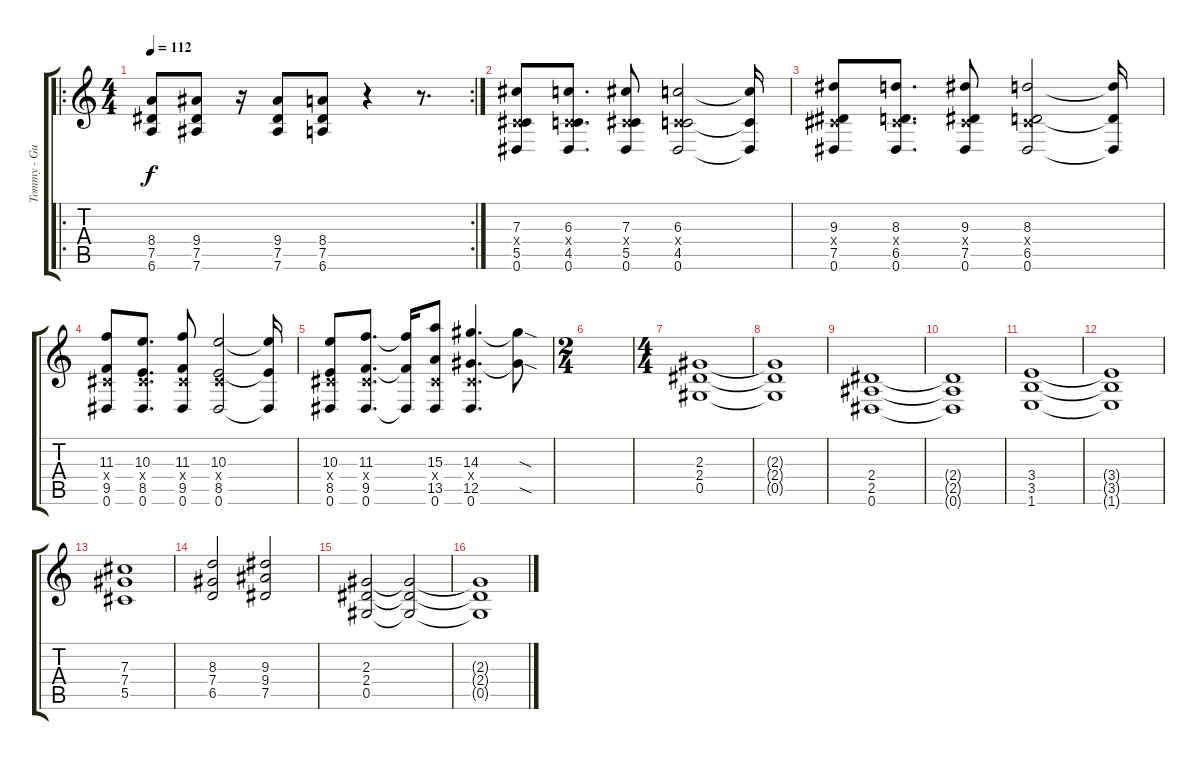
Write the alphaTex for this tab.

\track ("Tommy - Guitar" "Tommy - Gu") {instrument distortionguitar}
\staff {score tabs}
\tuning (Eb4 Bb3 Gb3 Db3 Ab2 Eb2) {hide}
\ro
\rc 2
\ts (4 4)
\tempo 112
\clef g2
\ks c
(8.4 7.5 6.6).8{dy f} (9.4 7.5 7.6).8 r.16 (9.4 7.5 7.6).8 (8.4 7.5 6.6).8 r.4 r.8{d} |
(7.3 0.4{x} 5.5 0.6).8 (6.3 0.4{x} 4.5 0.6).8{d} (7.3 0.4{x} 5.5 0.6).8 (6.3 0.4{x} 4.5 0.6).2 (6.3{t} 4.5{t} 0.6{t}).16 |
(9.3 0.4{x} 7.5 0.6).8 (8.3 0.4{x} 6.5 0.6).8{d} (9.3 0.4{x} 7.5 0.6).8 (8.3 0.4{x} 6.5 0.6).2 (8.3{t} 6.5{t} 0.6{t}).16 |
(11.3 0.4{x} 9.5 0.6).8 (10.3 0.4{x} 8.5 0.6).8{d} (11.3 0.4{x} 9.5 0.6).8 (10.3 0.4{x} 8.5 0.6).2 (10.3{t} 8.5{t} 0.6{t}).16 |
(10.3 0.4{x} 8.5 0.6).8 (11.3 0.4{x} 9.5 0.6).8{d} (11.3{t} 9.5{t} 0.6{t}).16 (15.3 0.4{x} 13.5 0.6).8 (14.3 0.4{x} 12.5 0.6).4{d} (14.3{sod t} 12.5{sod t}).8 |
\ts (2 4)
|
\ts (4 4)
(2.3 2.4 0.5).1 |
(2.3{t} 2.4{t} 0.5{t}).1 |
(2.4 2.5 0.6).1 |
(2.4{t} 2.5{t} 0.6{t}).1 |
(3.4 3.5 1.6).1 |
(3.4{t} 3.5{t} 1.6{t}).1 |
(7.3 7.4 5.5).1 |
(8.3 7.4 6.5).2 (9.3 9.4 7.5).2 |
(2.3 2.4 0.5).2 (2.3{t} 2.4{t} 0.5{t}).2{volume 0} |
(2.3{t} 2.4{t} 0.5{t}).1
